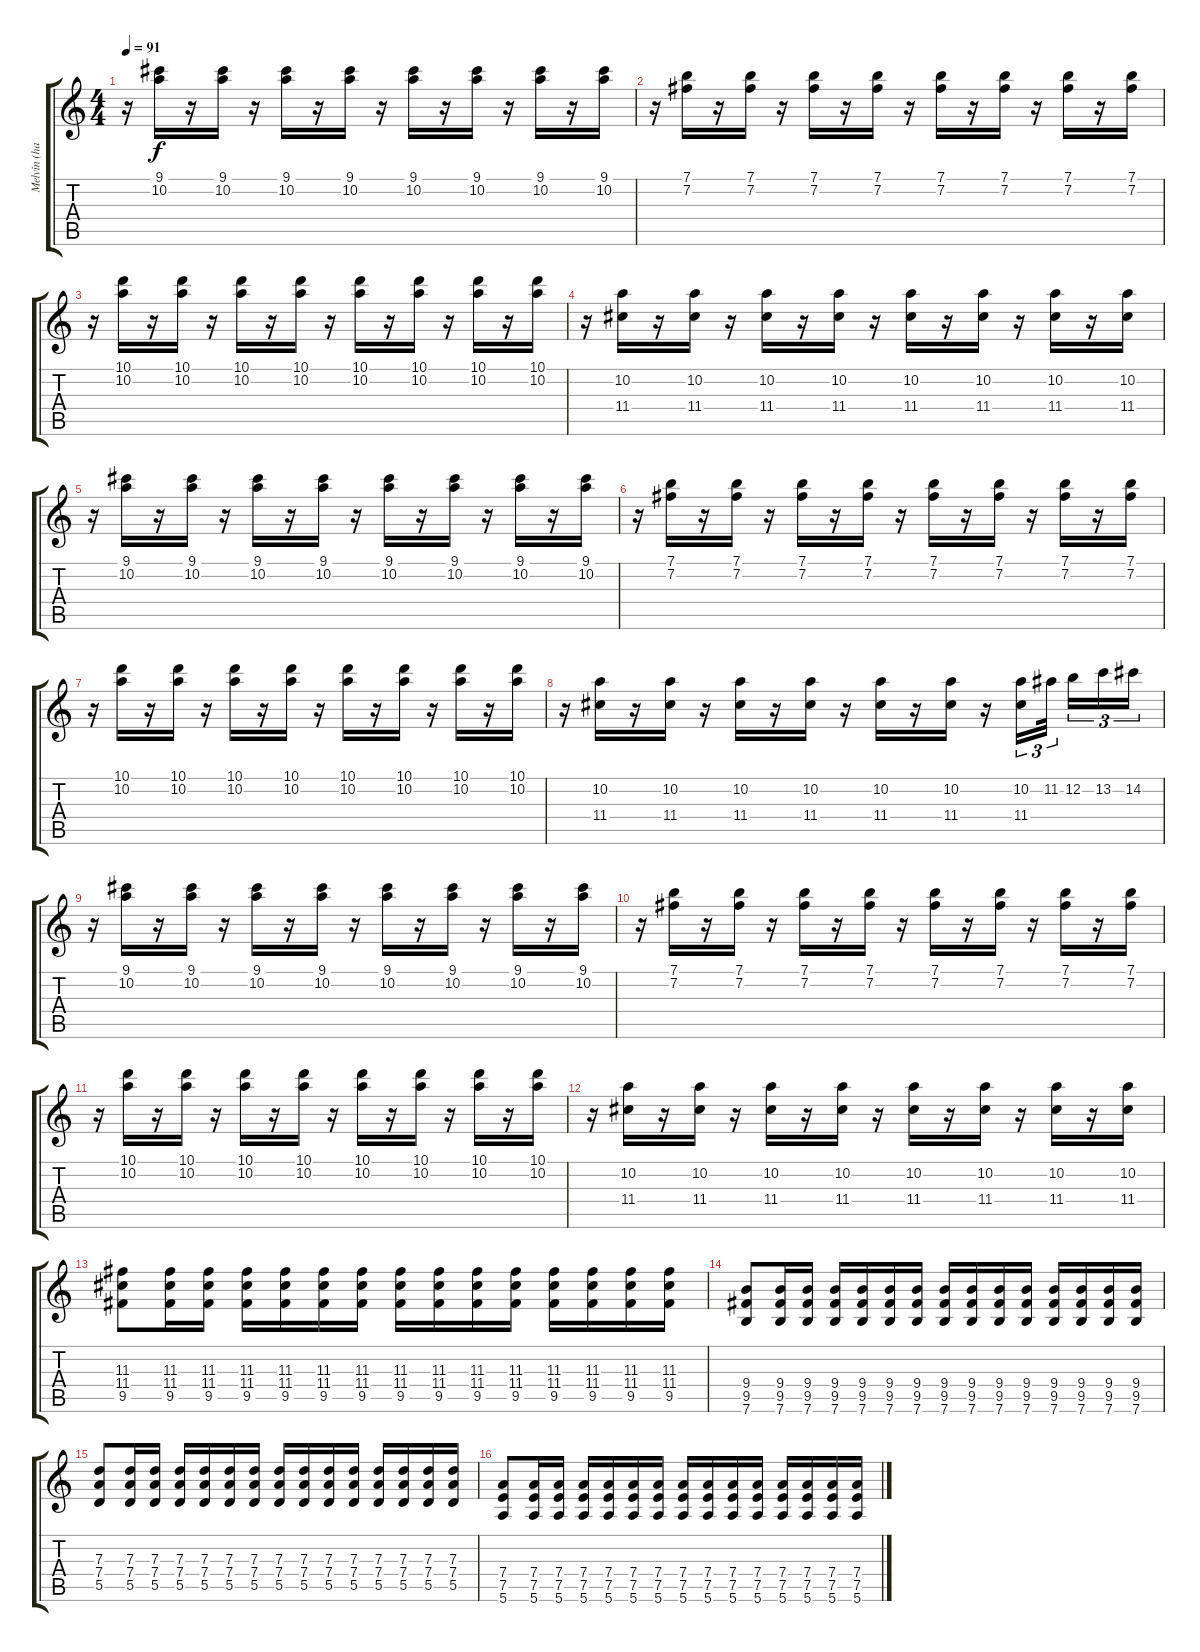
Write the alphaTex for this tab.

\track ("Melvin (hard rocker)" "Melvin (ha") {instrument electricguitarclean}
\staff {score tabs}
\tuning (E4 B3 G3 D3 A2 E2) {hide}
\ts (4 4)
\tempo 91
\clef g2
\ks c
r.16{dy f} (9.1 10.2).16 r.16 (9.1 10.2).16 r.16 (9.1 10.2).16 r.16 (9.1 10.2).16 r.16 (9.1 10.2).16 r.16 (9.1 10.2).16 r.16 (9.1 10.2).16 r.16 (9.1 10.2).16 |
r.16 (7.1 7.2).16 r.16 (7.1 7.2).16 r.16 (7.1 7.2).16 r.16 (7.1 7.2).16 r.16 (7.1 7.2).16 r.16 (7.1 7.2).16 r.16 (7.1 7.2).16 r.16 (7.1 7.2).16 |
r.16 (10.1 10.2).16 r.16 (10.1 10.2).16 r.16 (10.1 10.2).16 r.16 (10.1 10.2).16 r.16 (10.1 10.2).16 r.16 (10.1 10.2).16 r.16 (10.1 10.2).16 r.16 (10.1 10.2).16 |
r.16 (10.2 11.4).16 r.16 (10.2 11.4).16 r.16 (10.2 11.4).16 r.16 (10.2 11.4).16 r.16 (10.2 11.4).16 r.16 (10.2 11.4).16 r.16 (10.2 11.4).16 r.16 (10.2 11.4).16 |
r.16 (9.1 10.2).16 r.16 (9.1 10.2).16 r.16 (9.1 10.2).16 r.16 (9.1 10.2).16 r.16 (9.1 10.2).16 r.16 (9.1 10.2).16 r.16 (9.1 10.2).16 r.16 (9.1 10.2).16 |
r.16 (7.1 7.2).16 r.16 (7.1 7.2).16 r.16 (7.1 7.2).16 r.16 (7.1 7.2).16 r.16 (7.1 7.2).16 r.16 (7.1 7.2).16 r.16 (7.1 7.2).16 r.16 (7.1 7.2).16 |
r.16 (10.1 10.2).16 r.16 (10.1 10.2).16 r.16 (10.1 10.2).16 r.16 (10.1 10.2).16 r.16 (10.1 10.2).16 r.16 (10.1 10.2).16 r.16 (10.1 10.2).16 r.16 (10.1 10.2).16 |
r.16 (10.2 11.4).16 r.16 (10.2 11.4).16 r.16 (10.2 11.4).16 r.16 (10.2 11.4).16 r.16 (10.2 11.4).16 r.16 (10.2 11.4).16 r.16 (10.2 11.4).16{tu (3 2)} 11.2.32{tu (3 2)} 12.2.16{tu (3 2)} 13.2.16{tu (3 2)} 14.2.16{tu (3 2)} |
r.16 (9.1 10.2).16 r.16 (9.1 10.2).16 r.16 (9.1 10.2).16 r.16 (9.1 10.2).16 r.16 (9.1 10.2).16 r.16 (9.1 10.2).16 r.16 (9.1 10.2).16 r.16 (9.1 10.2).16 |
r.16 (7.1 7.2).16 r.16 (7.1 7.2).16 r.16 (7.1 7.2).16 r.16 (7.1 7.2).16 r.16 (7.1 7.2).16 r.16 (7.1 7.2).16 r.16 (7.1 7.2).16 r.16 (7.1 7.2).16 |
r.16 (10.1 10.2).16 r.16 (10.1 10.2).16 r.16 (10.1 10.2).16 r.16 (10.1 10.2).16 r.16 (10.1 10.2).16 r.16 (10.1 10.2).16 r.16 (10.1 10.2).16 r.16 (10.1 10.2).16 |
r.16 (10.2 11.4).16 r.16 (10.2 11.4).16 r.16 (10.2 11.4).16 r.16 (10.2 11.4).16 r.16 (10.2 11.4).16 r.16 (10.2 11.4).16 r.16 (10.2 11.4).16 r.16 (10.2 11.4).16 |
(11.3 11.4 9.5).8{volume 7} (11.3 11.4 9.5).16 (11.3 11.4 9.5).16 (11.3 11.4 9.5).16 (11.3 11.4 9.5).16 (11.3 11.4 9.5).16 (11.3 11.4 9.5).16 (11.3 11.4 9.5).16 (11.3 11.4 9.5).16 (11.3 11.4 9.5).16 (11.3 11.4 9.5).16 (11.3 11.4 9.5).16 (11.3 11.4 9.5).16 (11.3 11.4 9.5).16 (11.3 11.4 9.5).16 |
(9.4 9.5 7.6).8 (9.4 9.5 7.6).16 (9.4 9.5 7.6).16 (9.4 9.5 7.6).16 (9.4 9.5 7.6).16 (9.4 9.5 7.6).16 (9.4 9.5 7.6).16 (9.4 9.5 7.6).16 (9.4 9.5 7.6).16 (9.4 9.5 7.6).16 (9.4 9.5 7.6).16 (9.4 9.5 7.6).16 (9.4 9.5 7.6).16 (9.4 9.5 7.6).16 (9.4 9.5 7.6).16 |
(7.3 7.4 5.5).8 (7.3 7.4 5.5).16 (7.3 7.4 5.5).16 (7.3 7.4 5.5).16 (7.3 7.4 5.5).16 (7.3 7.4 5.5).16 (7.3 7.4 5.5).16 (7.3 7.4 5.5).16 (7.3 7.4 5.5).16 (7.3 7.4 5.5).16 (7.3 7.4 5.5).16 (7.3 7.4 5.5).16 (7.3 7.4 5.5).16 (7.3 7.4 5.5).16 (7.3 7.4 5.5).16 |
(7.4 7.5 5.6).8 (7.4 7.5 5.6).16 (7.4 7.5 5.6).16 (7.4 7.5 5.6).16 (7.4 7.5 5.6).16 (7.4 7.5 5.6).16 (7.4 7.5 5.6).16 (7.4 7.5 5.6).16 (7.4 7.5 5.6).16 (7.4 7.5 5.6).16 (7.4 7.5 5.6).16 (7.4 7.5 5.6).16 (7.4 7.5 5.6).16 (7.4 7.5 5.6).16 (7.4 7.5 5.6).16
